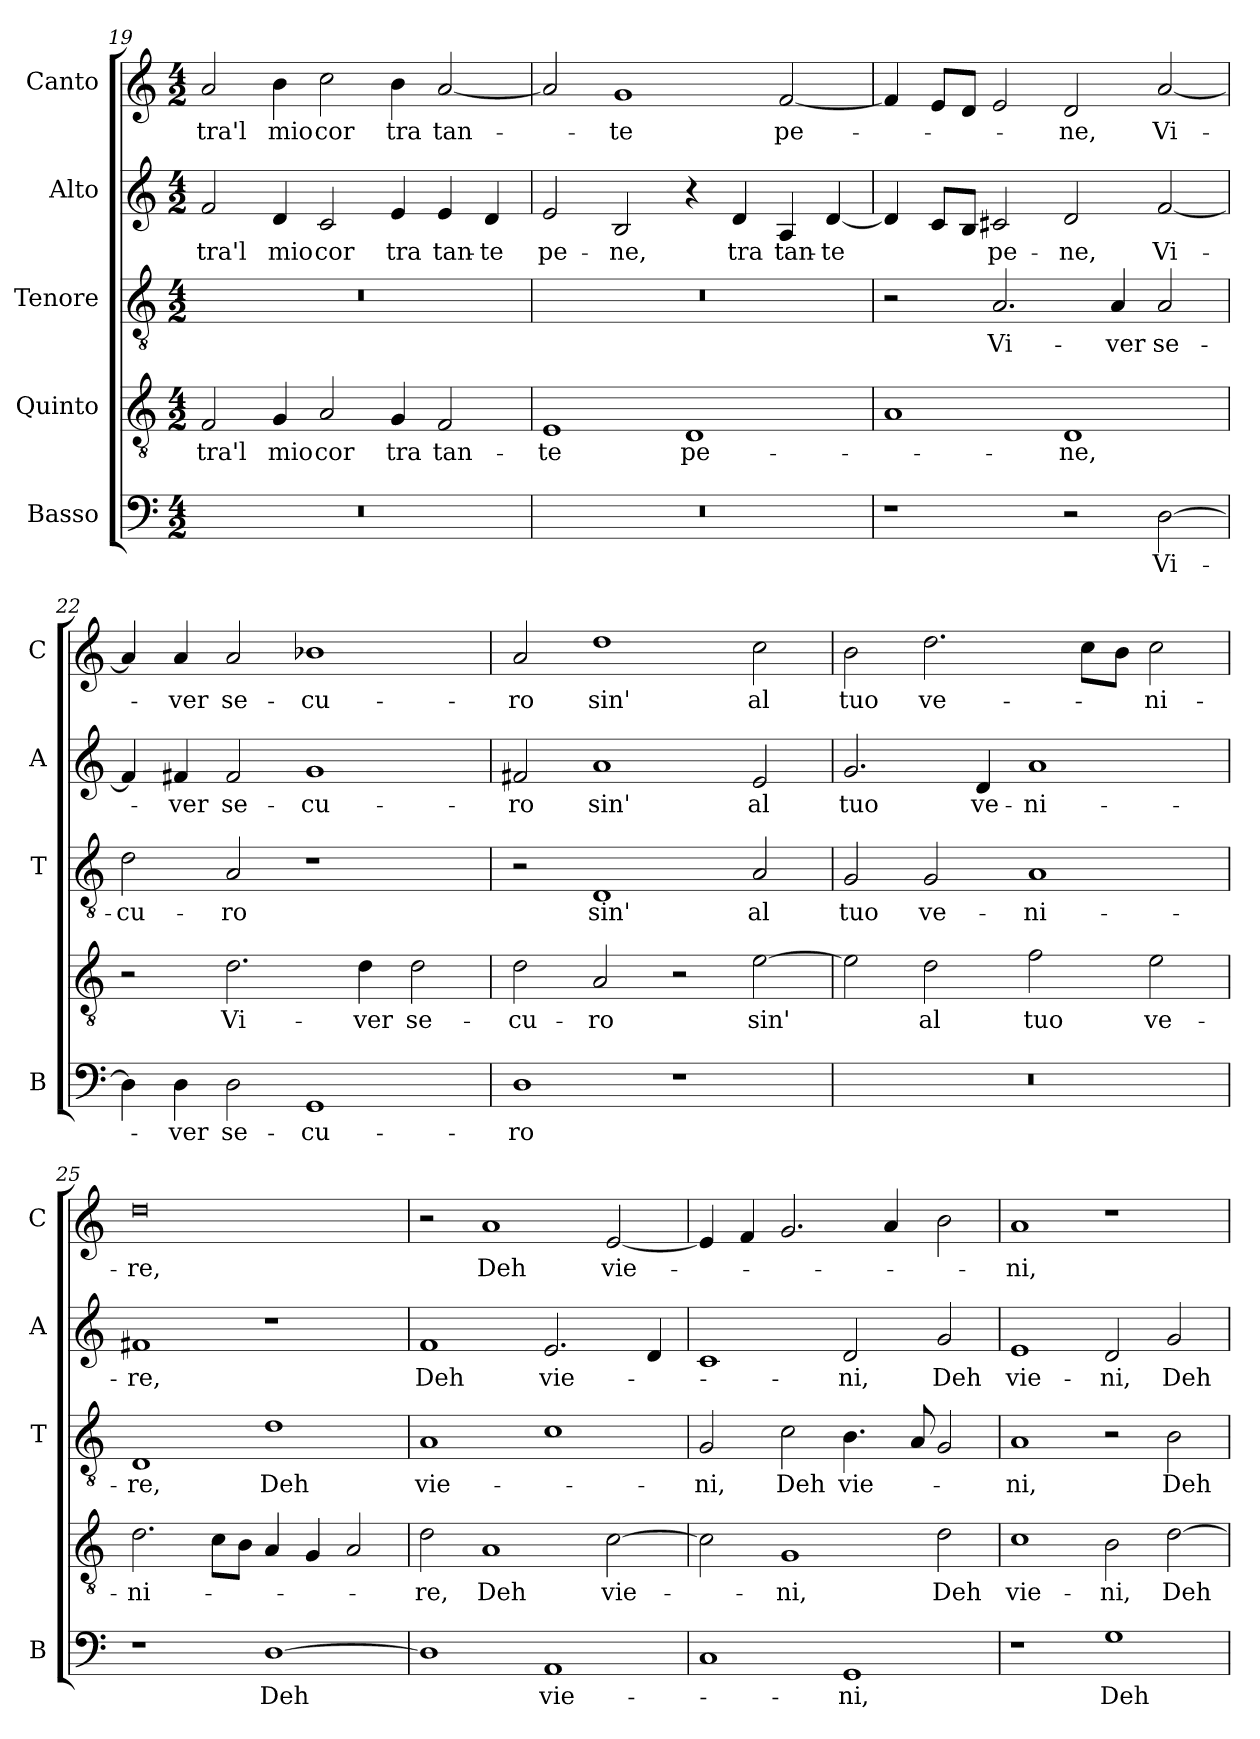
**kern	**text	**kern	**text	**kern	**text	**kern	**text	**kern	**text
*part5	*part5	*part4	*part4	*part3	*part3	*part2	*part2	*part1	*part1
*staff5	*staff5	*staff4	*staff4	*staff3	*staff3	*staff2	*staff2	*staff1	*staff1
*I"Basso	*	*I"Quinto	*	*I"Tenore	*	*I"Alto	*	*I"Canto	*
*I'B	*	*	*	*I'T	*	*I'A	*	*I'C	*
!!LO:LB:g=z
*clefF4	*	*clefGv2	*	*clefGv2	*	*clefG2	*	*clefG2	*
*k[]	*	*k[]	*	*k[]	*	*k[]	*	*k[]	*
*C:	*	*C:	*	*C:	*	*C:	*	*C:	*
*M4/2	*	*M4/2	*	*M4/2	*	*M4/2	*	*M4/2	*
=19	=19	=19	=19	=19	=19	=19	=19	=19	=19
!	!	!	!LO:LY:b	!	!	!	!LO:LY:b	!	!LO:LY:b
0r	.	2F/	-tra'l	0r	.	2f/	-tra'l	2a/	-tra'l
!	!	!	!LO:LY:b	!	!	!	!LO:LY:b	!	!LO:LY:b
.	.	4G/	mio	.	.	4d/	mio	4b\	mio
!	!	!	!LO:LY:b	!	!	!	!LO:LY:b	!	!LO:LY:b
.	.	2A/	cor	.	.	2c/	cor	2cc\	cor
!	!	!	!LO:LY:b	!	!	!	!LO:LY:b	!	!LO:LY:b
.	.	4G/	tra	.	.	4e/	tra	4b\	tra
!	!	!	!LO:LY:b	!	!	!	!LO:LY:b	!	!LO:LY:b
.	.	2F/	tan-	.	.	4e/	tan-	[2a/	tan-
!	!	!	!	!	!	!	!LO:LY:b	!	!
.	.	.	.	.	.	4d/	-te	.	.
=20	=20	=20	=20	=20	=20	=20	=20	=20	=20
!	!	!	!LO:LY:b	!	!	!	!LO:LY:b	!	!
0r	.	1E	-te	0r	.	2e/	pe-	2a/]	.
!	!	!	!	!	!	!	!LO:LY:b	!	!LO:LY:b
.	.	.	.	.	.	2B/	-ne,	1g	-te
!	!	!	!LO:LY:b	!	!	!	!	!	!
.	.	1D	pe-	.	.	4r	.	.	.
!	!	!	!	!	!	!	!LO:LY:b	!	!
.	.	.	.	.	.	4d/	tra	.	.
!	!	!	!	!	!	!	!LO:LY:b	!	!LO:LY:b
.	.	.	.	.	.	4A/	tan-	[2f/	pe-
!	!	!	!	!	!	!	!LO:LY:b	!	!
.	.	.	.	.	.	[4d/	-te	.	.
=21	=21	=21	=21	=21	=21	=21	=21	=21	=21
1r	.	1A	.	2r	.	4d/]	.	4f/]	.
.	.	.	.	.	.	8c/L	.	8e/L	.
.	.	.	.	.	.	8B/J	.	8d/J	.
!	!	!	!	!	!LO:LY:b	!	!LO:LY:b	!	!
.	.	.	.	2.A/	Vi-	2c#X/	pe-	2e/	.
!	!	!	!LO:LY:b	!	!	!	!LO:LY:b	!	!LO:LY:b
2r	.	1D	-ne,	.	.	2d/	-ne,	2d/	-ne,
!	!	!	!	!	!LO:LY:b	!	!	!	!
.	.	.	.	4A/	-ver	.	.	.	.
!	!LO:LY:b	!	!	!	!LO:LY:b	!	!LO:LY:b	!	!LO:LY:b
[2D\	Vi-	.	.	2A/	se-	[2f/	Vi-	[2a/	Vi-
=22	=22	=22	=22	=22	=22	=22	=22	=22	=22
!	!	!	!	!	!LO:LY:b	!	!	!	!
4D\]	.	2r	.	2d\	-cu-	4f/]	.	4a/]	.
!	!LO:LY:b	!	!	!	!	!	!LO:LY:b	!	!LO:LY:b
4D\	-ver	.	.	.	.	4f#X/	-ver	4a/	-ver
!	!LO:LY:b	!	!LO:LY:b	!	!LO:LY:b	!	!LO:LY:b	!	!LO:LY:b
2D\	se-	2.d\	Vi-	2A/	-ro	2f#/	se-	2a/	se-
!	!LO:LY:b	!	!	!	!	!	!LO:LY:b	!	!LO:LY:b
1GG	-cu-	.	.	1r	.	1g	-cu-	1b-X	-cu-
!	!	!	!LO:LY:b	!	!	!	!	!	!
.	.	4d\	-ver	.	.	.	.	.	.
!	!	!	!LO:LY:b	!	!	!	!	!	!
.	.	2d\	se-	.	.	.	.	.	.
!!LO:LB:g=z
=23	=23	=23	=23	=23	=23	=23	=23	=23	=23
!	!LO:LY:b	!	!LO:LY:b	!	!	!	!LO:LY:b	!	!LO:LY:b
1D	-ro	2d\	-cu-	2r	.	2f#X/	-ro	2a/	-ro
!	!	!	!LO:LY:b	!	!LO:LY:b	!	!LO:LY:b	!	!LO:LY:b
.	.	2A/	-ro	1D	sin'	1a	sin'	1dd	sin'
1r	.	2r	.	.	.	.	.	.	.
!	!	!	!LO:LY:b	!	!LO:LY:b	!	!LO:LY:b	!	!LO:LY:b
.	.	[2e\	sin'	2A/	al	2e/	al	2cc\	al
=24	=24	=24	=24	=24	=24	=24	=24	=24	=24
!	!	!	!	!	!LO:LY:b	!	!LO:LY:b	!	!LO:LY:b
0r	.	2e\]	.	2G/	tuo	2.g/	tuo	2b\	tuo
!	!	!	!LO:LY:b	!	!LO:LY:b	!	!	!	!LO:LY:b
.	.	2d\	al	2G/	ve-	.	.	2.dd\	ve-
!	!	!	!	!	!	!	!LO:LY:b	!	!
.	.	.	.	.	.	4d/	ve-	.	.
!	!	!	!LO:LY:b	!	!LO:LY:b	!	!LO:LY:b	!	!
.	.	2f\	tuo	1A	-ni-	1a	-ni-	.	.
.	.	.	.	.	.	.	.	8cc\L	.
.	.	.	.	.	.	.	.	8b\J	.
!	!	!	!LO:LY:b	!	!	!	!	!	!LO:LY:b
.	.	2e\	ve-	.	.	.	.	2cc\	-ni-
=25	=25	=25	=25	=25	=25	=25	=25	=25	=25
!	!	!	!LO:LY:b	!	!LO:LY:b	!	!LO:LY:b	!	!LO:LY:b
1r	.	2.d\	-ni-	1D	-re,	1f#X	-re,	0dd	-re,
.	.	8c\L	.	.	.	.	.	.	.
.	.	8B\J	.	.	.	.	.	.	.
!	!LO:LY:b	!	!	!	!LO:LY:b	!	!	!	!
[1D	Deh	4A/	.	1d	Deh	1r	.	.	.
.	.	4G/	.	.	.	.	.	.	.
.	.	2A/	.	.	.	.	.	.	.
=26	=26	=26	=26	=26	=26	=26	=26	=26	=26
!	!	!	!LO:LY:b	!	!LO:LY:b	!	!LO:LY:b	!	!
1D]	.	2d\	-re,	1A	vie-	1f	Deh	2r	.
!	!	!	!LO:LY:b	!	!	!	!	!	!LO:LY:b
.	.	1A	Deh	.	.	.	.	1a	Deh
!	!LO:LY:b	!	!	!	!	!	!LO:LY:b	!	!
1AA	vie-	.	.	1c	.	2.e/	vie-	.	.
!	!	!	!LO:LY:b	!	!	!	!	!	!LO:LY:b
.	.	[2c\	vie-	.	.	.	.	[2e/	vie-
.	.	.	.	.	.	4d/	.	.	.
!!LO:PB:g=z
=27	=27	=27	=27	=27	=27	=27	=27	=27	=27
!	!	!	!	!	!LO:LY:b	!	!	!	!
1C	.	2c\]	.	2G/	-ni,	1c	.	4e/]	.
.	.	.	.	.	.	.	.	4f/	.
!	!	!	!LO:LY:b	!	!LO:LY:b	!	!	!	!
.	.	1G	-ni,	2c\	Deh	.	.	2.g/	.
!	!LO:LY:b	!	!	!	!LO:LY:b	!	!LO:LY:b	!	!
1GG	-ni,	.	.	4.B\	vie-	2d/	-ni,	.	.
.	.	.	.	.	.	.	.	4a/	.
.	.	.	.	8A/	.	.	.	.	.
!	!	!	!LO:LY:b	!	!	!	!LO:LY:b	!	!
.	.	2d\	Deh	2G/	.	2g/	Deh	2b\	.
=28	=28	=28	=28	=28	=28	=28	=28	=28	=28
!	!	!	!LO:LY:b	!	!LO:LY:b	!	!LO:LY:b	!	!LO:LY:b
1r	.	1c	vie-	1A	-ni,	1e	vie-	1a	-ni,
!	!LO:LY:b	!	!LO:LY:b	!	!	!	!LO:LY:b	!	!
1G	Deh	2B\	-ni,	2r	.	2d/	-ni,	1r	.
!	!	!	!LO:LY:b	!	!LO:LY:b	!	!LO:LY:b	!	!
.	.	[2d\	Deh	2B\	Deh	2g/	Deh	.	.
=	=	=	=	=	=	=	=	=	=
*-	*-	*-	*-	*-	*-	*-	*-	*-	*-
